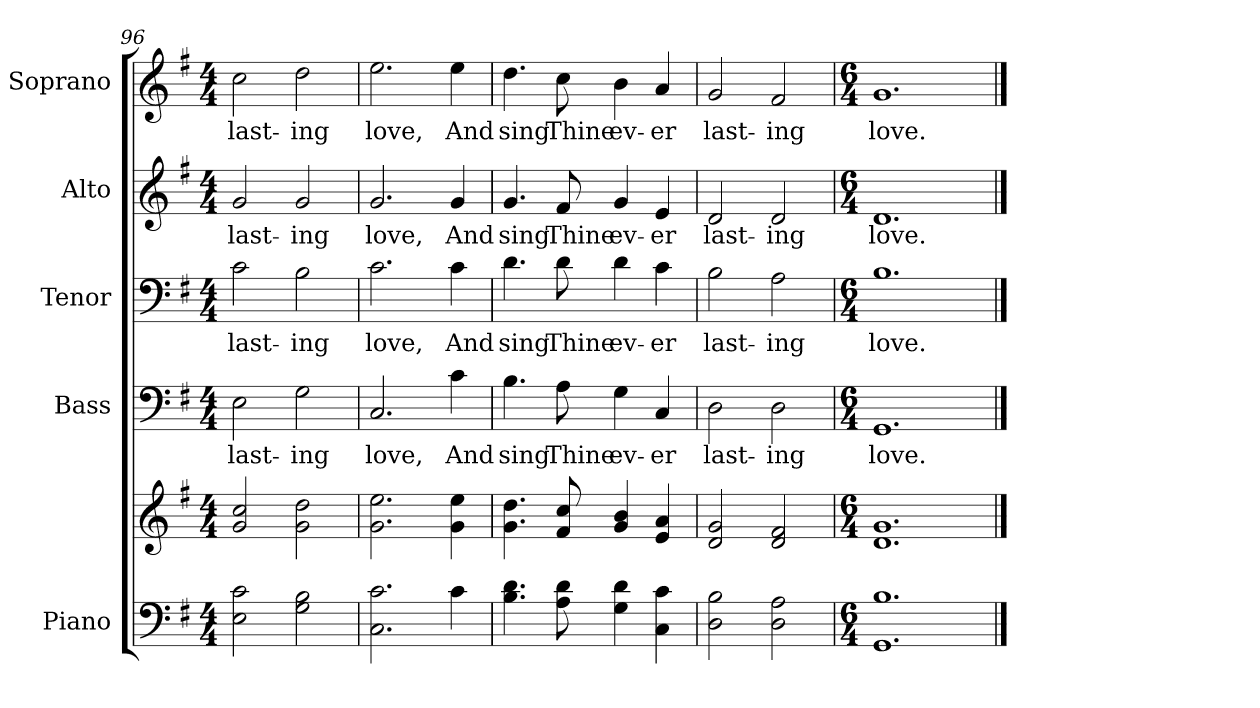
**kern	**kern	**kern	**text	**kern	**text	**kern	**text	**kern	**text
*part5	*part5	*part4	*part4	*part3	*part3	*part2	*part2	*part1	*part1
*staff6	*staff5	*staff4	*staff4	*staff3	*staff3	*staff2	*staff2	*staff1	*staff1
*I"Piano	*	*I"Bass	*	*I"Tenor	*	*I"Alto	*	*I"Soprano	*
*I'Pno.	*	*I'B.	*	*I'T.	*	*I'A.	*	*I'S.	*
*clefF4	*clefG2	*clefF4	*	*clefF4	*	*clefG2	*	*clefG2	*
*k[f#]	*k[f#]	*k[f#]	*	*k[f#]	*	*k[f#]	*	*k[f#]	*
*G:	*G:	*G:	*	*G:	*	*G:	*	*G:	*
*M4/4	*M4/4	*M4/4	*	*M4/4	*	*M4/4	*	*M4/4	*
=96	=96	=96	=96	=96	=96	=96	=96	=96	=96
!	!	!	!LO:LY:b:color=#000000	!	!	!	!	!	!
!	!	!	!	!	!LO:LY:b:color=#000000	!	!	!	!
!	!	!	!	!	!	!	!LO:LY:b:color=#000000	!	!
!	!	!	!	!	!	!	!	!	!LO:LY:b:color=#000000
2Ei\ 2ci	2gi/ 2cci	2Ei\	last-	2ci\	last-	2gi/	last-	2cci\	last-
!	!	!	!LO:LY:b:color=#000000	!	!	!	!	!	!
!	!	!	!	!	!LO:LY:b:color=#000000	!	!	!	!
!	!	!	!	!	!	!	!LO:LY:b:color=#000000	!	!
!	!	!	!	!	!	!	!	!	!LO:LY:b:color=#000000
2Gi\ 2Bi	2gi\ 2ddi	2Gi\	-ing	2Bi\	-ing	2gi/	-ing	2ddi\	-ing
!!LO:PB:g=z
=97	=97	=97	=97	=97	=97	=97	=97	=97	=97
!	!	!	!LO:LY:b:color=#000000	!	!	!	!	!	!
!	!	!	!	!	!LO:LY:b:color=#000000	!	!	!	!
!	!	!	!	!	!	!	!LO:LY:b:color=#000000	!	!
!	!	!	!	!	!	!	!	!	!LO:LY:b:color=#000000
2.Ci\ 2.ci	2.gi\ 2.eei	2.Ci/	love,	2.ci\	love,	2.gi/	love,	2.eei\	love,
!	!	!	!LO:LY:b:color=#000000	!	!	!	!	!	!
!	!	!	!	!	!LO:LY:b:color=#000000	!	!	!	!
!	!	!	!	!	!	!	!LO:LY:b:color=#000000	!	!
!	!	!	!	!	!	!	!	!	!LO:LY:b:color=#000000
4ci\	4gi\ 4eei	4ci\	And	4ci\	And	4gi/	And	4eei\	And
=98	=98	=98	=98	=98	=98	=98	=98	=98	=98
!	!	!	!LO:LY:b:color=#000000	!	!	!	!	!	!
!	!	!	!	!	!LO:LY:b:color=#000000	!	!	!	!
!	!	!	!	!	!	!	!LO:LY:b:color=#000000	!	!
!	!	!	!	!	!	!	!	!	!LO:LY:b:color=#000000
4.Bi\ 4.di	4.gi\ 4.ddi	4.Bi\	sing	4.di\	sing	4.gi/	sing	4.ddi\	sing
!	!	!	!LO:LY:b:color=#000000	!	!	!	!	!	!
!	!	!	!	!	!LO:LY:b:color=#000000	!	!	!	!
!	!	!	!	!	!	!	!LO:LY:b:color=#000000	!	!
!	!	!	!	!	!	!	!	!	!LO:LY:b:color=#000000
8Ai\ 8di	8f#i/ 8cci	8Ai\	Thine	8di\	Thine	8f#i/	Thine	8cci\	Thine
!	!	!	!LO:LY:b:color=#000000	!	!	!	!	!	!
!	!	!	!	!	!LO:LY:b:color=#000000	!	!	!	!
!	!	!	!	!	!	!	!LO:LY:b:color=#000000	!	!
!	!	!	!	!	!	!	!	!	!LO:LY:b:color=#000000
4Gi\ 4di	4gi/ 4bi	4Gi\	ev-	4di\	ev-	4gi/	ev-	4bi\	ev-
!	!	!	!LO:LY:b:color=#000000	!	!	!	!	!	!
!	!	!	!	!	!LO:LY:b:color=#000000	!	!	!	!
!	!	!	!	!	!	!	!LO:LY:b:color=#000000	!	!
!	!	!	!	!	!	!	!	!	!LO:LY:b:color=#000000
4Ci\ 4ci	4ei/ 4ai	4Ci/	-er	4ci\	-er	4ei/	-er	4ai/	-er
=99	=99	=99	=99	=99	=99	=99	=99	=99	=99
!	!	!	!LO:LY:b:color=#000000	!	!	!	!	!	!
!	!	!	!	!	!LO:LY:b:color=#000000	!	!	!	!
!	!	!	!	!	!	!	!LO:LY:b:color=#000000	!	!
!	!	!	!	!	!	!	!	!	!LO:LY:b:color=#000000
2Di\ 2Bi	2di/ 2gi	2Di\	last-	2Bi\	last-	2di/	last-	2gi/	last-
!	!	!	!LO:LY:b:color=#000000	!	!	!	!	!	!
!	!	!	!	!	!LO:LY:b:color=#000000	!	!	!	!
!	!	!	!	!	!	!	!LO:LY:b:color=#000000	!	!
!	!	!	!	!	!	!	!	!	!LO:LY:b:color=#000000
2Di\ 2Ai	2di/ 2f#i	2Di\	-ing	2Ai\	-ing	2di/	-ing	2f#i/	-ing
=100	=100	=100	=100	=100	=100	=100	=100	=100	=100
*M6/4	*M6/4	*M6/4	*	*M6/4	*	*M6/4	*	*M6/4	*
!	!	!	!LO:LY:b:color=#000000	!	!	!	!	!	!
!	!	!	!	!	!LO:LY:b:color=#000000	!	!	!	!
!	!	!	!	!	!	!	!LO:LY:b:color=#000000	!	!
!	!	!	!	!	!	!	!	!	!LO:LY:b:color=#000000
1.GGi 1.Bi	1.di 1.gi	1.GGi	love.	1.Bi	love.	1.di	love.	1.gi	love.
==	==	==	==	==	==	==	==	==	==
*-	*-	*-	*-	*-	*-	*-	*-	*-	*-
